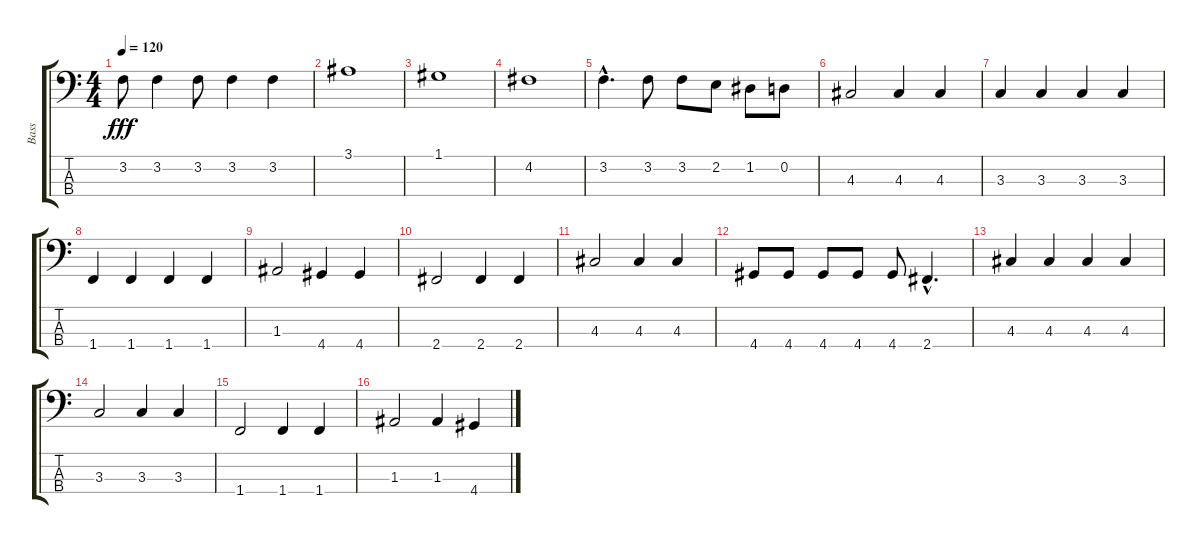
\track ("Bass" "Bass") {instrument electricbasspick}
\staff {score tabs}
\tuning (G2 D2 A1 E1) {hide}
\ts (4 4)
\tempo 120
\clef f4
\ks c
3.2.8{dy fff} 3.2.4 3.2.8 3.2.4 3.2.4 |
3.1.1 |
1.1.1 |
4.2.1 |
3.2{hac}.4{d} 3.2.8 3.2.8 2.2.8 1.2.8 0.2.8 |
4.3.2 4.3.4 4.3.4 |
3.3.4 3.3.4 3.3.4 3.3.4 |
1.4.4 1.4.4 1.4.4 1.4.4 |
1.3.2 4.4.4 4.4.4 |
2.4.2 2.4.4 2.4.4 |
4.3.2 4.3.4 4.3.4 |
4.4.8 4.4.8 4.4.8 4.4.8 4.4.8 2.4{hac}.4{d} |
4.3.4 4.3.4 4.3.4 4.3.4 |
3.3.2 3.3.4 3.3.4 |
1.4.2 1.4.4 1.4.4 |
1.3.2 1.3.4 4.4.4
